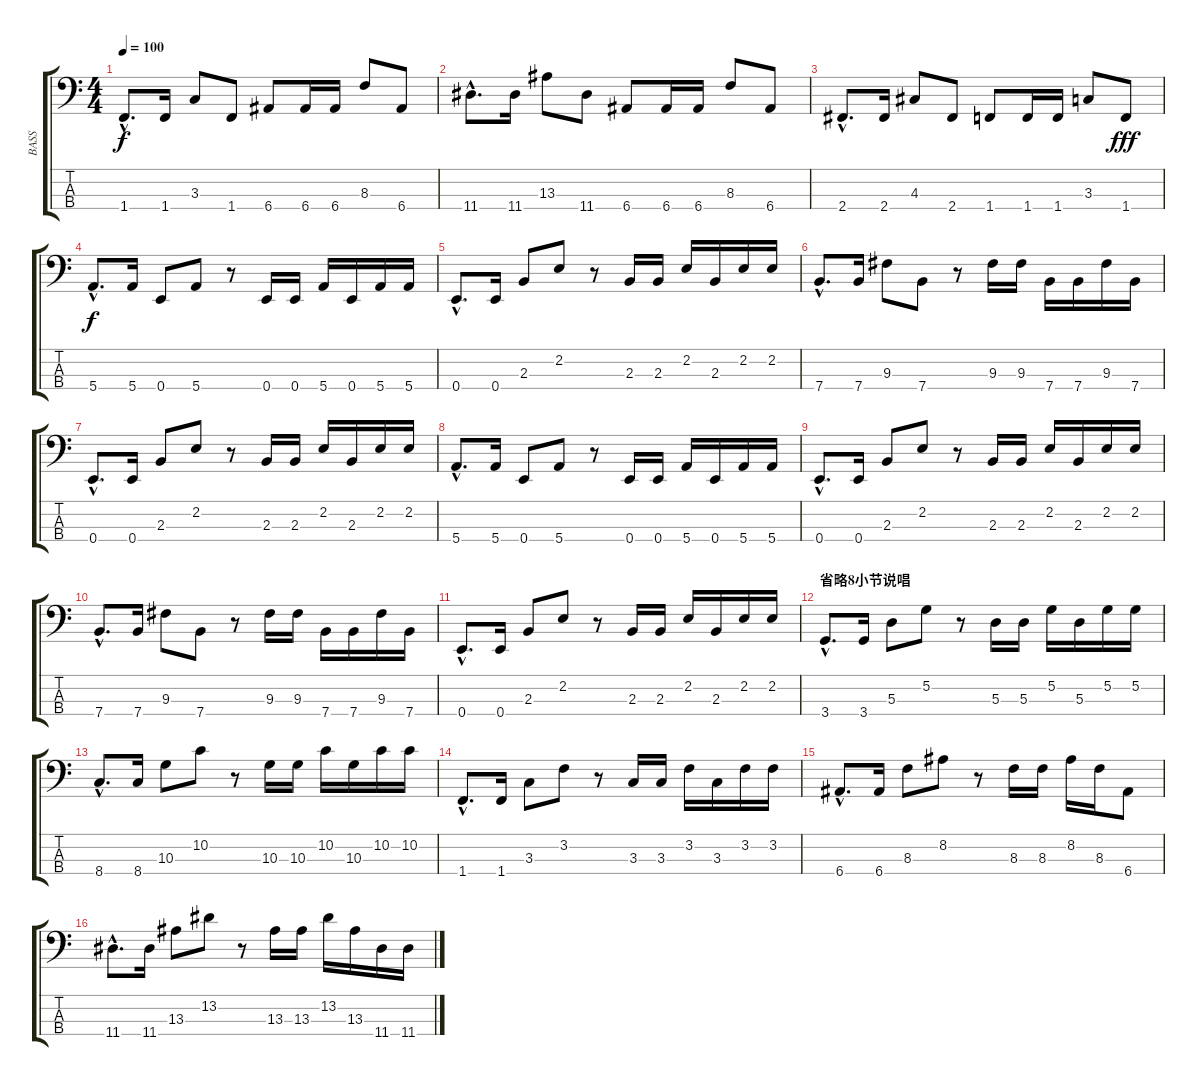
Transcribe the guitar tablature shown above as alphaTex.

\track ("BASS" "BASS") {instrument electricbassfinger}
\staff {score tabs}
\tuning (G2 D2 A1 E1) {hide}
\ts (4 4)
\tempo 100
\clef f4
\ks c
1.4{hac}.8{d dy f} 1.4.16 3.3.8 1.4.8 6.4.8 6.4.16 6.4.16 8.3.8 6.4.8 |
11.4{hac}.8{d} 11.4.16 13.3.8 11.4.8 6.4.8 6.4.16 6.4.16 8.3.8 6.4.8 |
2.4{hac}.8{d} 2.4.16 4.3.8 2.4.8 1.4.8 1.4.16 1.4.16 3.3.8 1.4.8{dy fff} |
5.4{hac}.8{d dy f} 5.4.16 0.4.8 5.4.8 r.8 0.4.16 0.4.16 5.4.16 0.4.16 5.4.16 5.4.16 |
0.4{hac}.8{d} 0.4.16 2.3.8 2.2.8 r.8 2.3.16 2.3.16 2.2.16 2.3.16 2.2.16 2.2.16 |
7.4{hac}.8{d} 7.4.16 9.3.8 7.4.8 r.8 9.3.16 9.3.16 7.4.16 7.4.16 9.3.16 7.4.16 |
0.4{hac}.8{d} 0.4.16 2.3.8 2.2.8 r.8 2.3.16 2.3.16 2.2.16 2.3.16 2.2.16 2.2.16 |
5.4{hac}.8{d} 5.4.16 0.4.8 5.4.8 r.8 0.4.16 0.4.16 5.4.16 0.4.16 5.4.16 5.4.16 |
0.4{hac}.8{d} 0.4.16 2.3.8 2.2.8 r.8 2.3.16 2.3.16 2.2.16 2.3.16 2.2.16 2.2.16 |
7.4{hac}.8{d} 7.4.16 9.3.8 7.4.8 r.8 9.3.16 9.3.16 7.4.16 7.4.16 9.3.16 7.4.16 |
0.4{hac}.8{d} 0.4.16 2.3.8 2.2.8 r.8 2.3.16 2.3.16 2.2.16 2.3.16 2.2.16 2.2.16 |
\section ("" "省略8小节说唱")
3.4{hac}.8{d} 3.4.16 5.3.8 5.2.8 r.8 5.3.16 5.3.16 5.2.16 5.3.16 5.2.16 5.2.16 |
8.4{hac}.8{d} 8.4.16 10.3.8 10.2.8 r.8 10.3.16 10.3.16 10.2.16 10.3.16 10.2.16 10.2.16 |
1.4{hac}.8{d} 1.4.16 3.3.8 3.2.8 r.8 3.3.16 3.3.16 3.2.16 3.3.16 3.2.16 3.2.16 |
6.4{hac}.8{d} 6.4.16 8.3.8 8.2.8 r.8 8.3.16 8.3.16 8.2.16 8.3.16 6.4.8 |
11.4{hac}.8{d} 11.4.16 13.3.8 13.2.8 r.8 13.3.16 13.3.16 13.2.16 13.3.16 11.4.16 11.4.16
